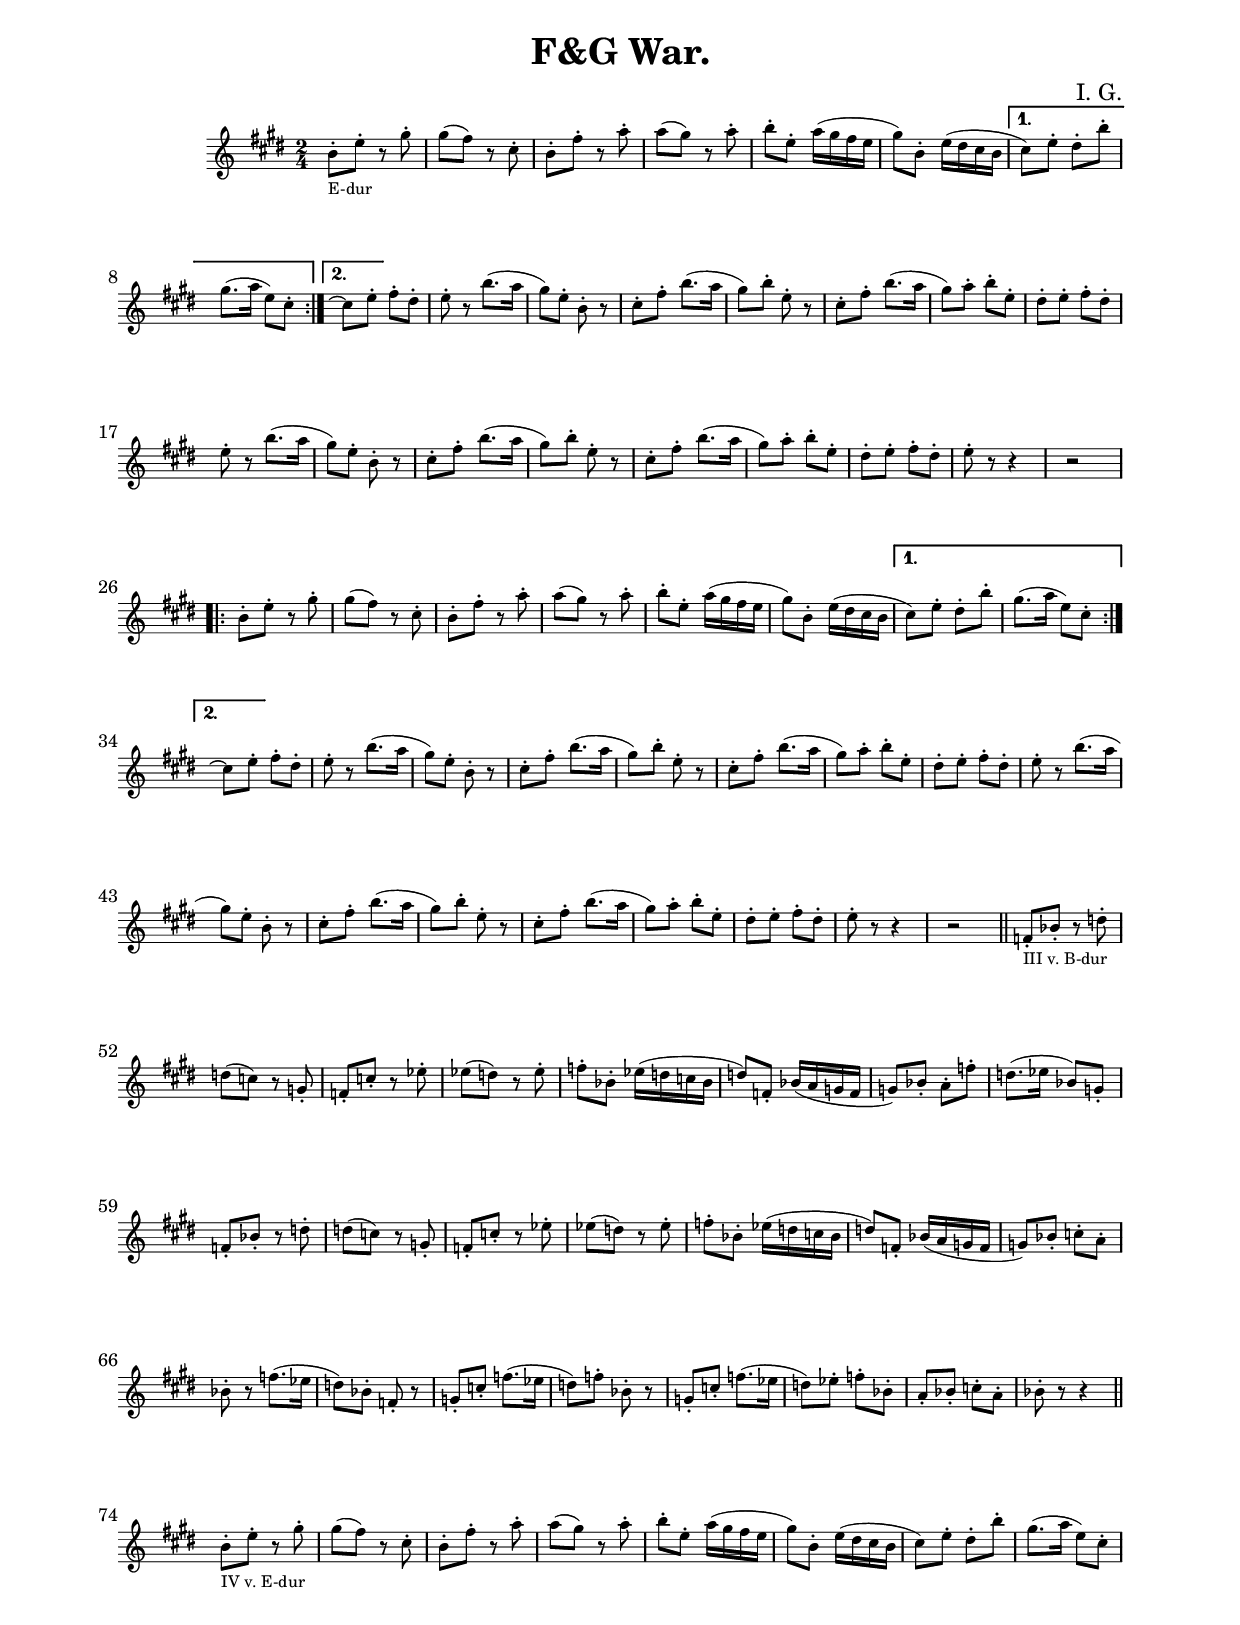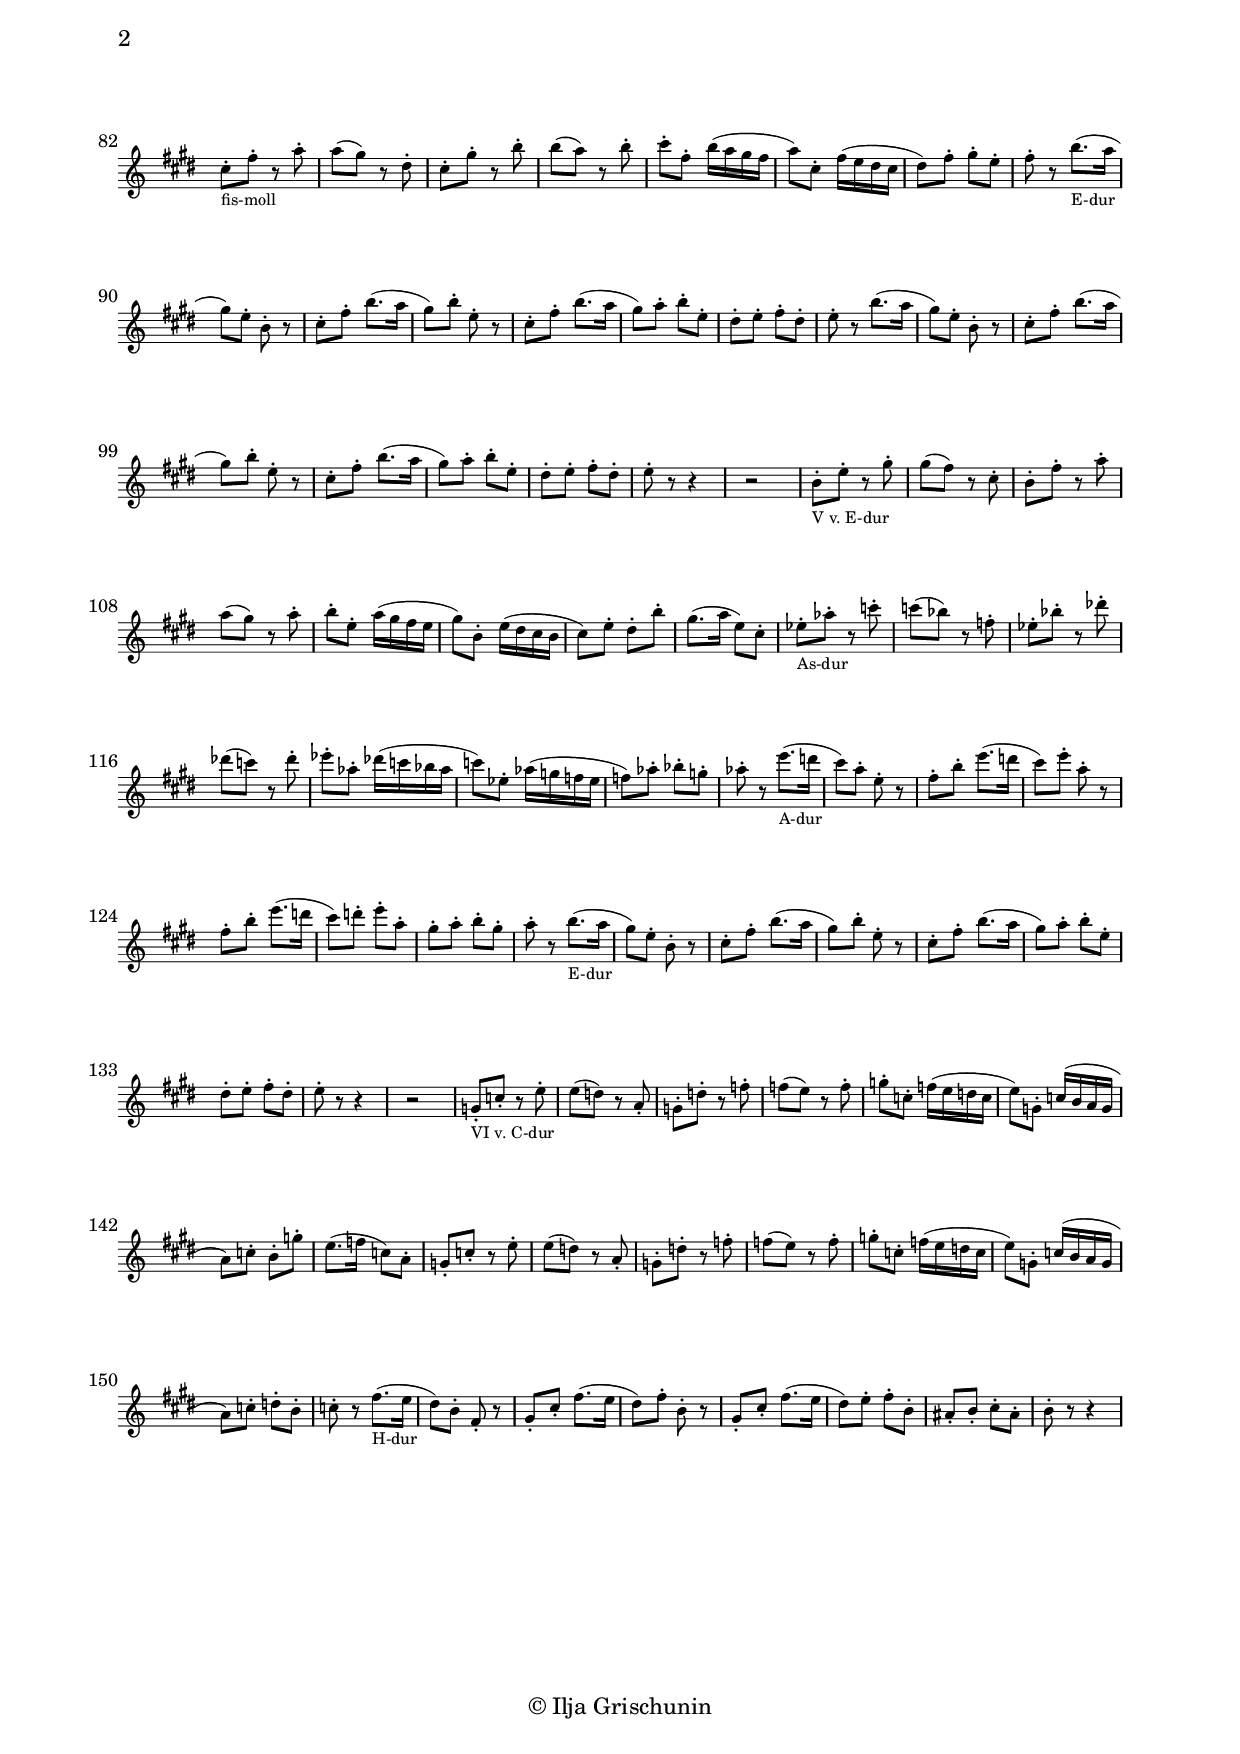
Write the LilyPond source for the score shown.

\version "2.19.15"

\language "deutsch"

\header {
  title = "F&G War."
  %instrument = "Flute"
  %meter = "Lustig"
  composer = "I. G."
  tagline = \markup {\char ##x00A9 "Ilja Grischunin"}
}

\paper {
  #(set-paper-size "a4")
  top-system-spacing.basic-distance = #20
  top-markup-spacing.basic-distance = #5
  markup-system-spacing.basic-distance = #8
  system-system-spacing.basic-distance = #18
  last-bottom-spacing.basic-distance = #20
  left-margin = 20
  right-margin = 20
  %two-sided = ##t
  %inner-margin = 25
  %outer-margin = 15
}

\layout {
  \context {
    \Score
    %\remove "Bar_number_engraver"
  }
  \context {
    \Staff \RemoveEmptyStaves
    \override VerticalAxisGroup.remove-first = ##t
  }
}

\version "2.19.15"

\language "deutsch"

diatonicScale = \relative { e' fis gis a h cis dis }

ossia = \relative {
  \set Staff.fontSize = #-3
  \override Staff.StaffSymbol.staff-space = #(magstep -3)
  \override Staff.StaffSymbol.thickness = #(magstep -3)
  \clef treble
  \key e \major
  \time 2/4
  %R2*50
  %R2*23
  %R2*31
  \repeat volta 2 {
    h'8-.-"E-dur" e-. r gis-. gis( fis) r cis-. h-. fis'-. r a-. a( gis) r a-.
    h-. e,-. a16( gis fis e gis8) h,-. e16( dis cis h
  }
  \alternative {
    {
      cis8) e-.
      \set Score.repeatCommands = #'((volta #f))
      dis-. h'-. gis8.( a16 e8) cis-.
    }
    {
      cis8\repeatTie e-.
    }
  }
  fis-. dis-.
  e-. r
  h'8.( a16 gis8) e-. h-. r cis-. fis-. h8.( a16 gis8) h-. e,-. r
  cis-. fis-. h8.( a16 gis8) a-. h-. e,-. dis-. e-. fis-. dis-. e-. r
  h'8.( a16 gis8) e-. h-. r cis-. fis-. h8.( a16 gis8) h-. e,-. r
  cis-. fis-. h8.( a16 gis8) a-. h-. e,-. dis-. e-. fis-. dis-. e-. r r4
  r2 \break
  \override Score.VoltaBracketSpanner.Y-offset = 7
  \repeat volta 2 {
    h8-. e-. r gis-. gis( fis) r cis-. h-. fis'-. r a-. a( gis) r a-.
    h-. e,-. a16( gis fis e gis8) h,-. e16( dis cis h
  }
  \alternative{
    {
      cis8) e-.
      \set Score.repeatCommands = #'((volta #f))
      dis-. h'-. gis8.( a16 e8) cis-.
    }
    {
      cis8\repeatTie e-.
    }
  }
  fis-. dis-.
  e-. r
  h'8.( a16 gis8) e-. h-. r cis-. fis-. h8.( a16 gis8) h-. e,-. r
  cis-. fis-. h8.( a16 gis8) a-. h-. e,-. dis-. e-. fis-. dis-. e-. r
  h'8.( a16 gis8) e-. h-. r cis-. fis-. h8.( a16 gis8) h-. e,-. r
  cis-. fis-. h8.( a16 gis8) a-. h-. e,-. dis-. e-. fis-. dis-. e-. r r4
  r2
  %\break
  \bar "||"

  %%%%%%%%%%%%%%%%%%%%%%%%%%%%%%
  \transpose e b, {
    \relative {
      h'8-.-"III v. B-dur" e-. r gis-. gis( fis) r cis-. h-. fis'-. r a-. a( gis) r a-.
      h-. e,-. a16( gis fis e gis8) h,-. e16( dis cis h
      cis8) e-. dis-. h'-. gis8.( a16 e8) cis-.
      h8-. e-. r gis-. gis( fis) r cis-. h-. fis'-. r a-. a( gis) r a-.
      h-. e,-. a16( gis fis e gis8) h,-. e16( dis cis h
      cis8) e-. fis-. dis-. e-. r
      h'8.( a16 gis8) e-. h-. r cis-. fis-. h8.( a16 gis8) h-. e,-. r
      cis-. fis-. h8.( a16 gis8) a-. h-. e,-. dis-. e-. fis-. dis-. e-. r r4
    }
  }
  \break
  \bar "||"

  %%%%%%%%%%%%%%%%%%%%%%%%%%%%%%
  h8-.-"IV v. E-dur" e-. r gis-. gis( fis) r cis-. h-. fis'-. r a-. a( gis) r a-.
  h-. e,-. a16( gis fis e gis8) h,-. e16( dis cis h
  cis8) e-. dis-. h'-. gis8.( a16 e8) cis-.
  \modalTranspose e fis \diatonicScale {
    \relative {
      h'8-.-"fis-moll" e-. r gis-. gis( fis) r cis-. h-. fis'-. r a-. a( gis) r a-.
      h-. e,-. a16( gis fis e gis8) h,-. e16( dis cis h
      cis8) e-. fis-. dis-. e-. r
    }
  }
  h'8.(-"E-dur" a16 gis8) e-. h-. r cis-. fis-. h8.( a16 gis8) h-. e,-. r
  cis-. fis-. h8.( a16 gis8) a-. h-. e,-. dis-. e-. fis-. dis-. e-. r
  h'8.( a16 gis8) e-. h-. r cis-. fis-. h8.( a16 gis8) h-. e,-. r
  cis-. fis-. h8.( a16 gis8) a-. h-. e,-. dis-. e-. fis-. dis-. e-. r r4 r2

  %%%%%%%%%%%%%%%%%%%%%%%%%%%%%%
  %%{
  h8-.-"V v. E-dur" e-. r gis-. gis( fis) r cis-. h-. fis'-. r a-. a( gis) r a-.
  h-. e,-. a16( gis fis e gis8) h,-. e16( dis cis h
  cis8) e-. dis-. h'-. gis8.( a16 e8) cis-.
  \transpose e as {
    \relative {
      h'8-.-"As-dur" e-. r gis-. gis( fis) r cis-. h-. fis'-. r a-. a( gis) r a-.
      h-. e,-. a16( gis fis e gis8) h,-. e16( dis cis h
      cis8) e-. fis-. dis-. e-. r
    }
  }
  %%}
  %R2*15 r4
  \transpose e a {
    \relative {
      h''8.(-"A-dur" a16 gis8) e-. h-. r cis-. fis-. h8.( a16 gis8) h-. e,-. r
      cis-. fis-. h8.( a16 gis8) a-. h-. e,-. dis-. e-. fis-. dis-. e-. r

    }
  }
  h'8.(-"E-dur" a16 gis8) e-. h-. r cis-. fis-. h8.( a16 gis8) h-. e,-. r
  cis-. fis-. h8.( a16 gis8) a-. h-. e,-. dis-. e-. fis-. dis-. e-.
  r r4 r2
  \transpose e c {
    \relative {
      h'8-.-"VI v. C-dur" e-. r gis-. gis( fis) r cis-. h-. fis'-. r a-. a( gis) r a-.
      h-. e,-. a16( gis fis e gis8) h,-. e16( dis cis h
      cis8) e-. dis-. h'-. gis8.( a16 e8) cis-.
      h8-. e-. r gis-. gis( fis) r cis-. h-. fis'-. r a-. a( gis) r a-.
      h-. e,-. a16( gis fis e gis8) h,-. e16( dis cis h
      cis8) e-. fis-. dis-. e-. r
    }
  }
  \transpose e h {
    \relative {
      h'8.(-"H-dur" a16 gis8) e-. h-. r cis-. fis-. h8.( a16 gis8) h-. e,-. r
      cis-. fis-. h8.( a16 gis8) a-. h-. e,-. dis-. e-. fis-. dis-. e-. r r4
    }
  }
}


\score {
  
  \new Staff \ossia
  
}